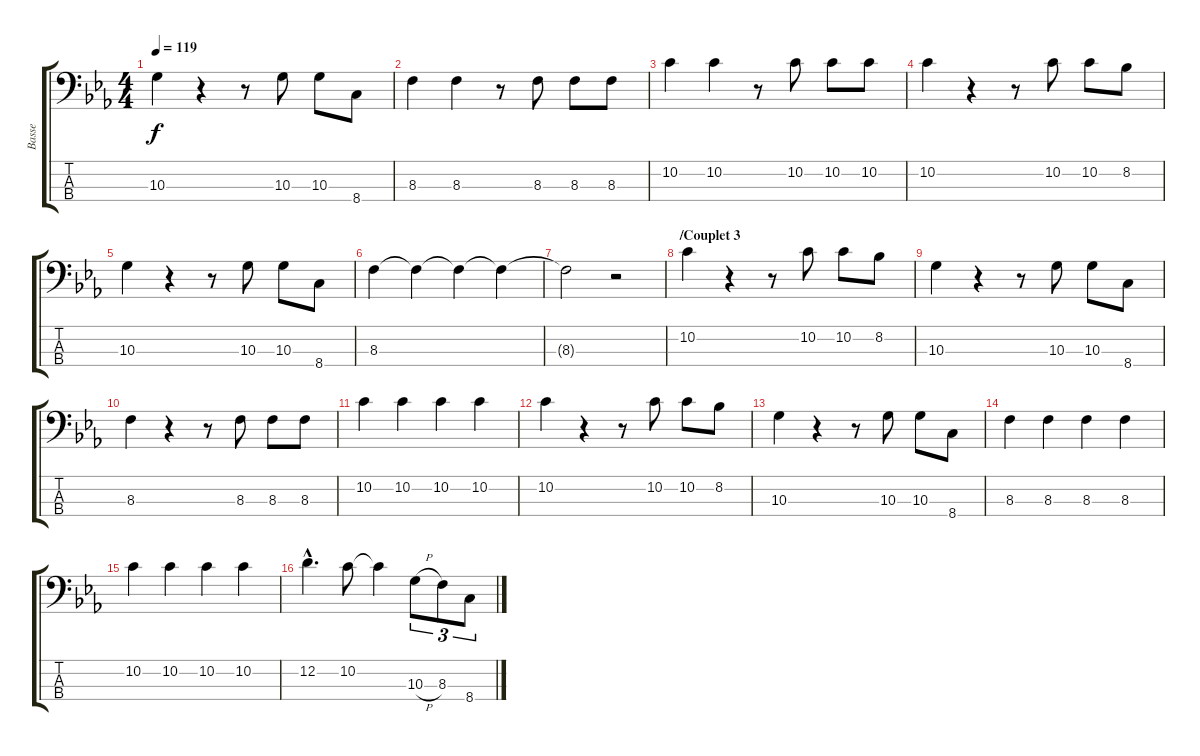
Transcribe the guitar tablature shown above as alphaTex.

\track ("Basse" "Basse") {instrument fretlessbass}
\staff {score tabs}
\tuning (G2 D2 A1 E1) {hide}
\ts (4 4)
\tempo 119
\clef f4
\ks cminor
10.3.4{dy f} r.4 r.8 10.3.8 10.3.8 8.4.8 |
8.3.4 8.3.4 r.8 8.3.8 8.3.8 8.3.8 |
10.2.4 10.2.4 r.8 10.2.8 10.2.8 10.2.8 |
10.2.4 r.4 r.8 10.2.8 10.2.8 8.2.8 |
10.3.4 r.4 r.8 10.3.8 10.3.8 8.4.8 |
8.3.4 8.3{t}.4 8.3{t}.4 8.3{t}.4 |
8.3{t}.2 r.2 |
\section ("" "/Couplet 3")
10.2.4 r.4 r.8 10.2.8 10.2.8 8.2.8 |
10.3.4 r.4 r.8 10.3.8 10.3.8 8.4.8 |
8.3.4 r.4 r.8 8.3.8 8.3.8 8.3.8 |
10.2.4 10.2.4 10.2.4 10.2.4 |
10.2.4 r.4 r.8 10.2.8 10.2.8 8.2.8 |
10.3.4 r.4 r.8 10.3.8 10.3.8 8.4.8 |
8.3.4 8.3.4 8.3.4 8.3.4 |
10.2.4 10.2.4 10.2.4 10.2.4 |
12.2{hac}.4{d} 10.2.8 10.2{t}.4 10.3{h}.8{tu (3 2)} 8.3.8{tu (3 2)} 8.4.8{tu (3 2)}
